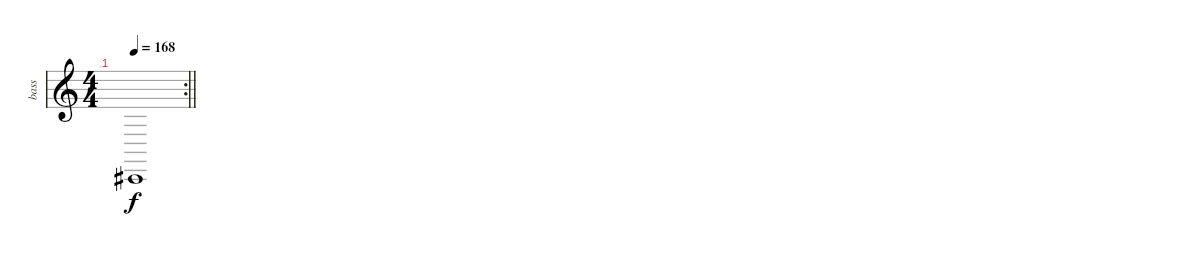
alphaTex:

\track ("bass" "bass") {instrument drawbarorgan}
\staff {score}
\tuning (A3 D3 G2 C2) {hide}
\rc 2
\ts (4 4)
\tempo 168
\clef g2
\barLineRight lightlight
\ks c
1.4{t}.1{dy f}
